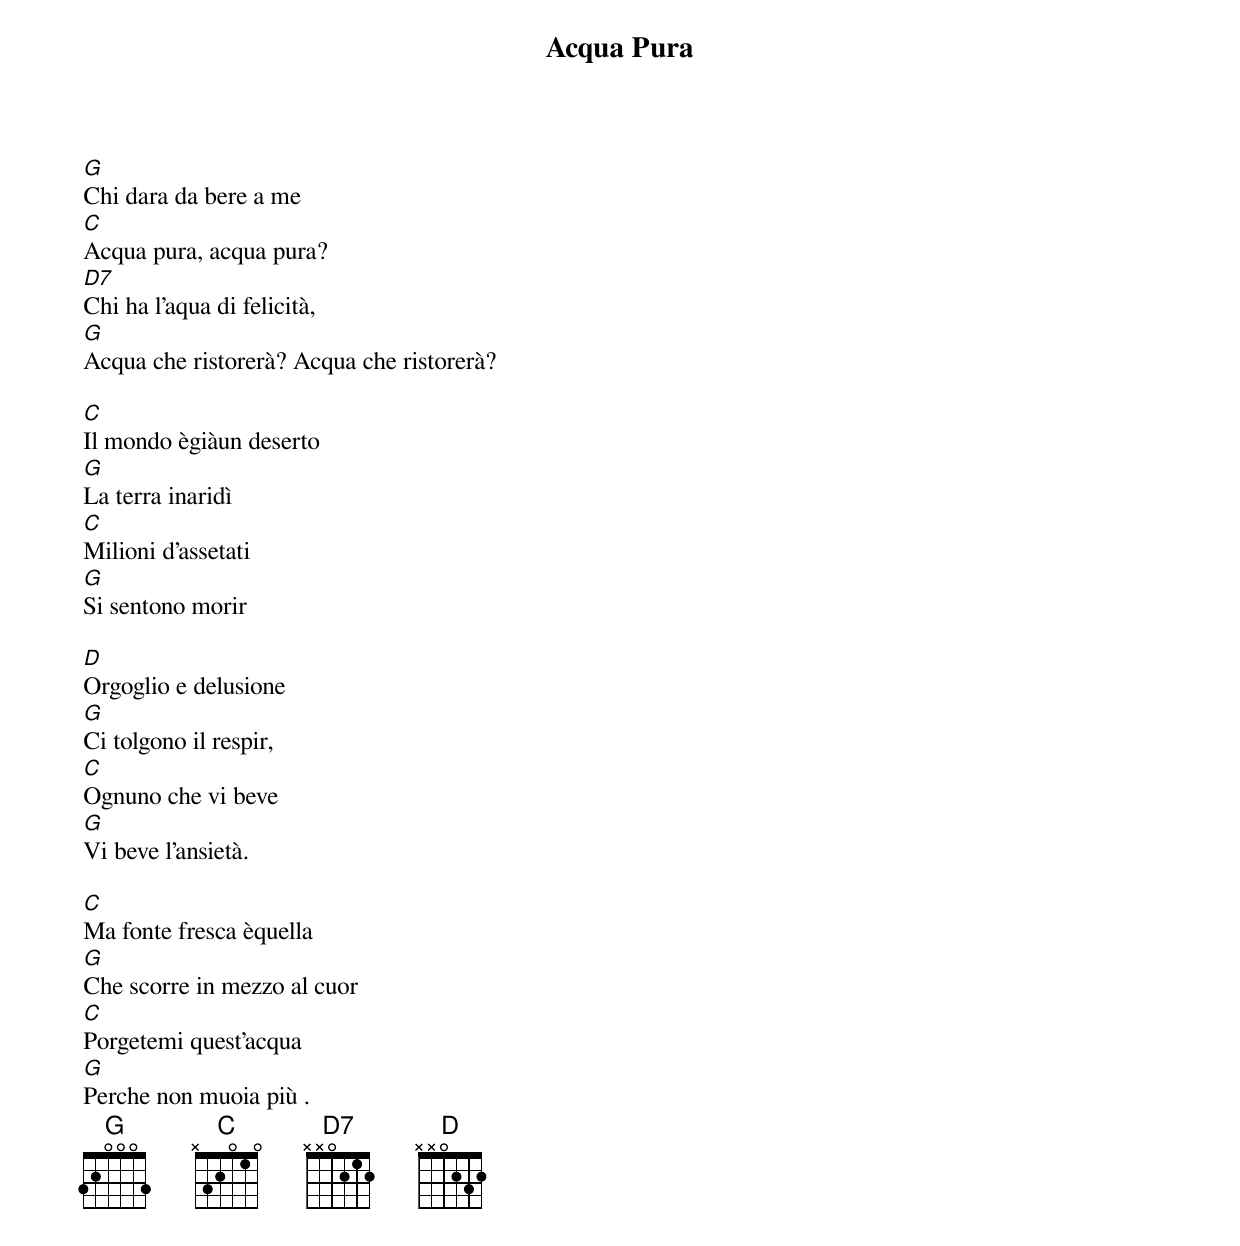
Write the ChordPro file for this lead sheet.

{title: Acqua Pura}
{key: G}

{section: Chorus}
[G]Chi dara da bere a me
[C]Acqua pura, acqua pura?
[D7]Chi ha l'aqua di felicità,
[G]Acqua che ristorerà? Acqua che ristorerà?

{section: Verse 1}
[C]Il mondo ègiàun deserto
[G]La terra inaridì
[C]Milioni d'assetati
[G]Si sentono morir

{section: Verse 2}
[D]Orgoglio e delusione
[G]Ci tolgono il respir,
[C]Ognuno che vi beve
[G]Vi beve l'ansietà.

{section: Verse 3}
[C]Ma fonte fresca èquella
[G]Che scorre in mezzo al cuor
[C]Porgetemi quest'acqua
[G]Perche non muoia più .
